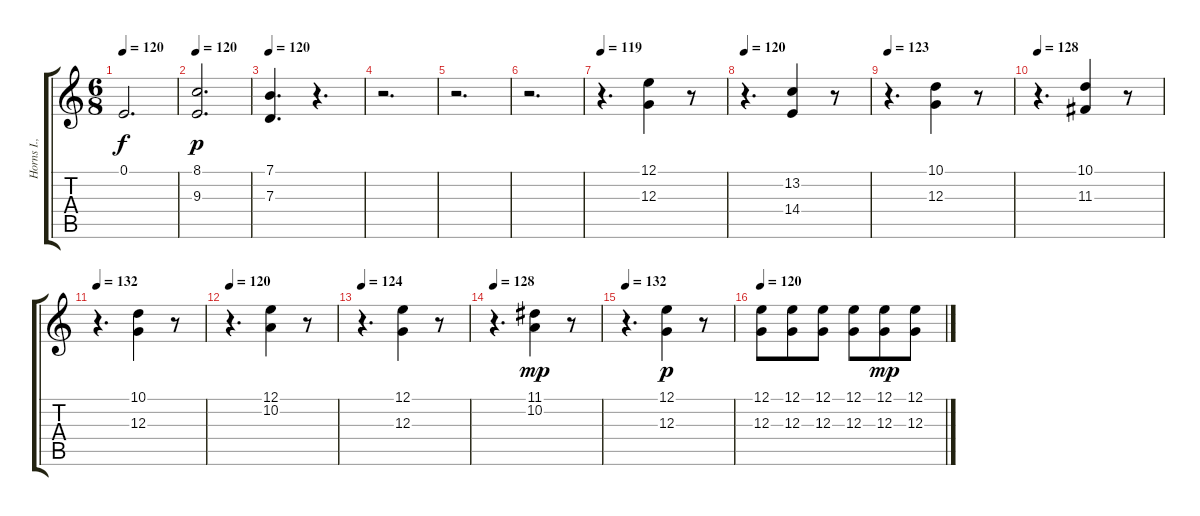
\track ("Horns I., II. C" "Horns I., ") {instrument frenchhorn}
\staff {score tabs}
\tuning (E4 B3 G3 D3 A2 E2) {hide}
\ts (6 8)
\tempo 120
\clef g2
\ks c
0.1{t}.2{d dy f} |
\tempo 120
(8.1 9.3).2{d dy p} |
\tempo 120
(7.1 7.3).4{d} r.4{d} |
r.2{d} |
r.2{d} |
r.2{d} |
\tempo 119
r.4{d} (12.1 12.3).4 r.8 |
\tempo 120
r.4{d} (13.2 14.4).4 r.8 |
\tempo 123
r.4{d} (10.1 12.3).4 r.8 |
\tempo 128
r.4{d} (10.1 11.3).4 r.8 |
\tempo 132
r.4{d} (10.1 12.3).4 r.8 |
\tempo 120
r.4{d} (12.1 10.2).4 r.8 |
\tempo 124
r.4{d} (12.1 12.3).4 r.8 |
\tempo 128
r.4{d} (11.1 10.2).4{dy mp} r.8 |
\tempo 132
r.4{d} (12.1 12.3).4{dy p} r.8 |
\tempo 120
(12.1 12.3).8 (12.1 12.3).8 (12.1 12.3).8 (12.1 12.3).8 (12.1 12.3).8{dy mp} (12.1 12.3).8
